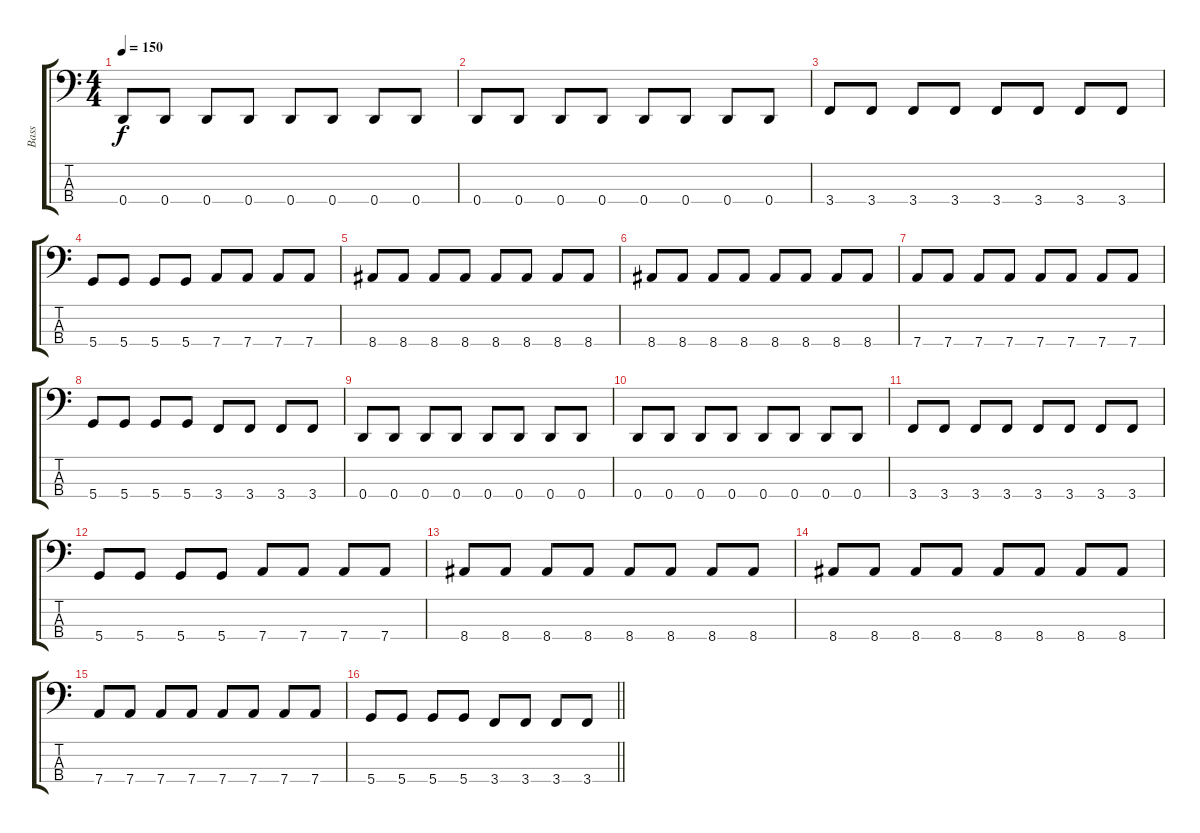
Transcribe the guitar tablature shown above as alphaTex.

\track ("Bass" "Bass") {instrument electricbassfinger}
\staff {score tabs}
\tuning (F2 C2 G1 D1) {hide}
\ts (4 4)
\tempo 150
\clef f4
\ks c
0.4.8{dy f} 0.4.8 0.4.8 0.4.8 0.4.8 0.4.8 0.4.8 0.4.8 |
0.4.8 0.4.8 0.4.8 0.4.8 0.4.8 0.4.8 0.4.8 0.4.8 |
3.4.8 3.4.8 3.4.8 3.4.8 3.4.8 3.4.8 3.4.8 3.4.8 |
5.4.8 5.4.8 5.4.8 5.4.8 7.4.8 7.4.8 7.4.8 7.4.8 |
8.4.8 8.4.8 8.4.8 8.4.8 8.4.8 8.4.8 8.4.8 8.4.8 |
8.4.8 8.4.8 8.4.8 8.4.8 8.4.8 8.4.8 8.4.8 8.4.8 |
7.4.8 7.4.8 7.4.8 7.4.8 7.4.8 7.4.8 7.4.8 7.4.8 |
5.4.8 5.4.8 5.4.8 5.4.8 3.4.8 3.4.8 3.4.8 3.4.8 |
0.4.8 0.4.8 0.4.8 0.4.8 0.4.8 0.4.8 0.4.8 0.4.8 |
0.4.8 0.4.8 0.4.8 0.4.8 0.4.8 0.4.8 0.4.8 0.4.8 |
3.4.8 3.4.8 3.4.8 3.4.8 3.4.8 3.4.8 3.4.8 3.4.8 |
5.4.8 5.4.8 5.4.8 5.4.8 7.4.8 7.4.8 7.4.8 7.4.8 |
8.4.8 8.4.8 8.4.8 8.4.8 8.4.8 8.4.8 8.4.8 8.4.8 |
8.4.8 8.4.8 8.4.8 8.4.8 8.4.8 8.4.8 8.4.8 8.4.8 |
7.4.8 7.4.8 7.4.8 7.4.8 7.4.8 7.4.8 7.4.8 7.4.8 |
\barLineRight lightlight
5.4.8 5.4.8 5.4.8 5.4.8 3.4.8 3.4.8 3.4.8 3.4.8
